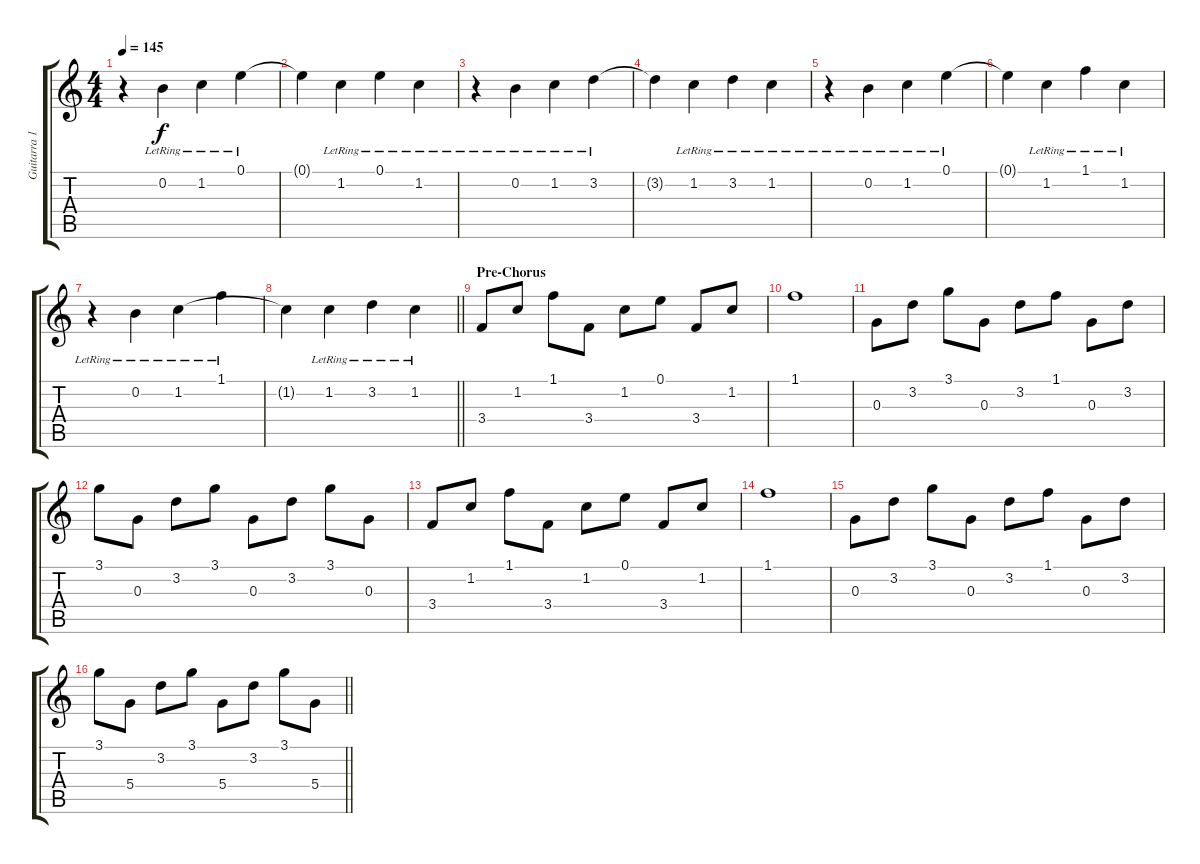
\track ("Guitarra 1" "Guitarra 1") {instrument acousticguitarsteel}
\staff {score tabs}
\tuning (E4 B3 G3 D3 A2 E2) {hide}
\ts (4 4)
\tempo 145
\clef g2
\ks c
r.4{dy f} 0.2{lr}.4 1.2{lr}.4 0.1{lr}.4 |
0.1{t}.4 1.2{lr}.4 0.1{lr}.4 1.2{lr}.4 |
r.4 0.2{lr}.4 1.2{lr}.4 3.2{lr}.4 |
3.2{t}.4 1.2{lr}.4 3.2{lr}.4 1.2{lr}.4 |
r.4 0.2{lr}.4 1.2{lr}.4 0.1{lr}.4 |
0.1{t}.4 1.2{lr}.4 1.1{lr}.4 1.2{lr}.4 |
r.4 0.2{lr}.4 1.2{lr}.4 1.1{lr}.4 |
\barLineRight lightlight
1.2{t}.4 1.2{lr}.4 3.2{lr}.4 1.2{lr}.4 |
\section ("" "Pre-Chorus")
3.4.8 1.2.8 1.1.8 3.4.8 1.2.8 0.1.8 3.4.8 1.2.8 |
1.1.1 |
0.3.8 3.2.8 3.1.8 0.3.8 3.2.8 1.1.8 0.3.8 3.2.8 |
3.1.8 0.3.8 3.2.8 3.1.8 0.3.8 3.2.8 3.1.8 0.3.8 |
3.4.8 1.2.8 1.1.8 3.4.8 1.2.8 0.1.8 3.4.8 1.2.8 |
1.1.1 |
0.3.8 3.2.8 3.1.8 0.3.8 3.2.8 1.1.8 0.3.8 3.2.8 |
\barLineRight lightlight
3.1.8 5.4.8 3.2.8 3.1.8 5.4.8 3.2.8 3.1.8 5.4.8
